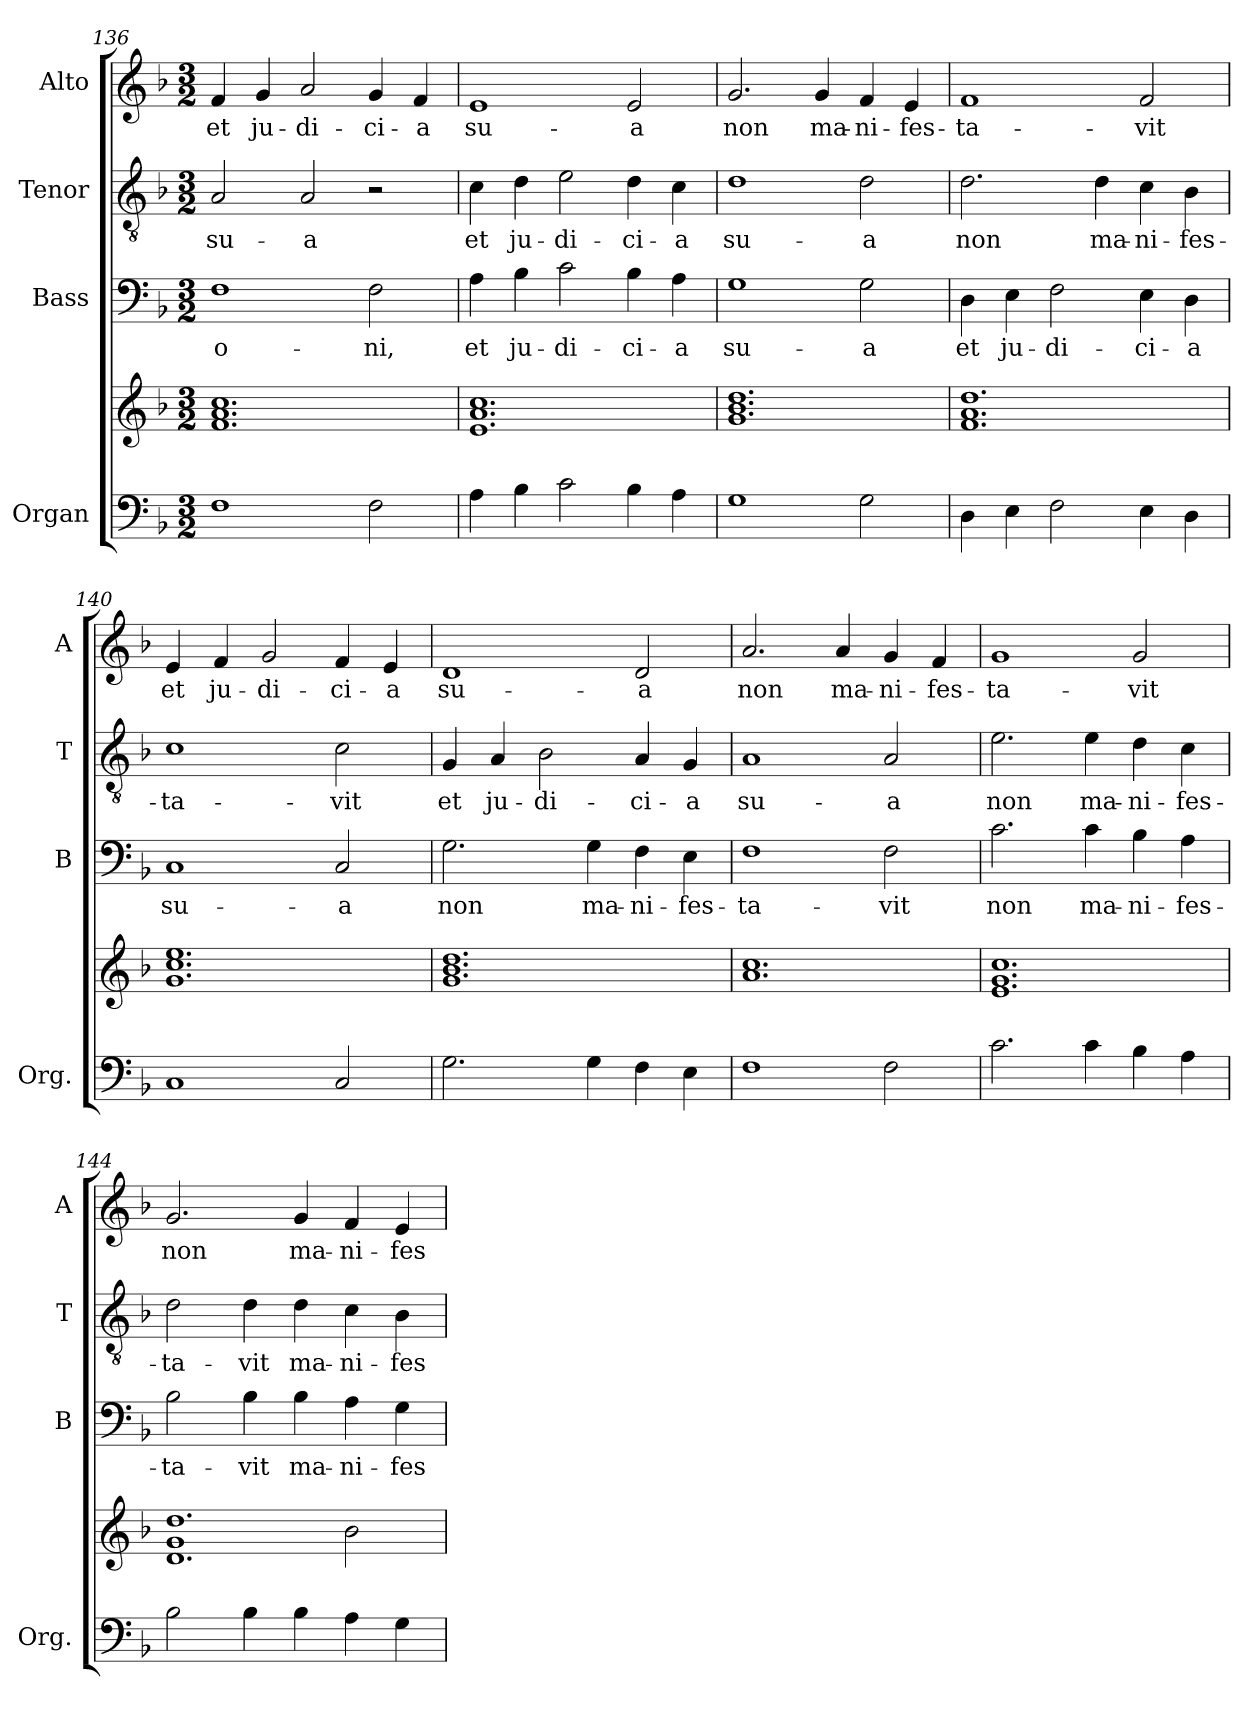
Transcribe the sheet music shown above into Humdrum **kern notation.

**kern	**kern	**kern	**text	**kern	**text	**kern	**text
*part4	*part4	*part3	*part3	*part2	*part2	*part1	*part1
*staff5	*staff4	*staff3	*staff3	*staff2	*staff2	*staff1	*staff1
*I"Organ	*	*I"Bass	*	*I"Tenor	*	*I"Alto	*
*I'Org.	*	*I'B	*	*I'T	*	*I'A	*
*clefF4	*clefG2	*clefF4	*	*clefGv2	*	*clefG2	*
*k[b-]	*k[b-]	*k[b-]	*	*k[b-]	*	*k[b-]	*
*F:	*F:	*F:	*	*F:	*	*F:	*
*M3/2	*M3/2	*M3/2	*	*M3/2	*	*M3/2	*
=136	=136	=136	=136	=136	=136	=136	=136
!	!	!	!LO:LY:b	!	!LO:LY:b	!	!LO:LY:b
1F	1.f! 1.a! 1.cc!	1F	-o-	2A/	su-	4f/	et
!	!	!	!	!	!	!	!LO:LY:b
.	.	.	.	.	.	4g/	ju-
!	!	!	!	!	!LO:LY:b	!	!LO:LY:b
.	.	.	.	2A/	-a	2a/	-di-
!	!	!	!LO:LY:b	!	!	!	!LO:LY:b
2F\	.	2F\	-ni,	2r	.	4g/	-ci-
!	!	!	!	!	!	!	!LO:LY:b
.	.	.	.	.	.	4f/	-a
=137	=137	=137	=137	=137	=137	=137	=137
!	!	!	!LO:LY:b	!	!LO:LY:b	!	!LO:LY:b
4A\	1.e! 1.a! 1.cc!	4A\	et	4c\	et	1e	su-
!	!	!	!LO:LY:b	!	!LO:LY:b	!	!
4B-\	.	4B-\	ju-	4d\	ju-	.	.
!	!	!	!LO:LY:b	!	!LO:LY:b	!	!
2c\	.	2c\	-di-	2e\	-di-	.	.
!	!	!	!LO:LY:b	!	!LO:LY:b	!	!LO:LY:b
4B-\	.	4B-\	-ci-	4d\	-ci-	2e/	-a
!	!	!	!LO:LY:b	!	!LO:LY:b	!	!
4A\	.	4A\	-a	4c\	-a	.	.
!!LO:LB:g=z
=138	=138	=138	=138	=138	=138	=138	=138
!	!	!	!LO:LY:b	!	!LO:LY:b	!	!LO:LY:b
1G	1.g! 1.b-! 1.dd!	1G	su-	1d	su-	2.g/	non
!	!	!	!	!	!	!	!LO:LY:b
.	.	.	.	.	.	4g/	ma-
!	!	!	!LO:LY:b	!	!LO:LY:b	!	!LO:LY:b
2G\	.	2G\	-a	2d\	-a	4f/	-ni-
!	!	!	!	!	!	!	!LO:LY:b
.	.	.	.	.	.	4e/	-fes-
=139	=139	=139	=139	=139	=139	=139	=139
!	!	!	!LO:LY:b	!	!LO:LY:b	!	!LO:LY:b
4D\	1.f! 1.a! 1.dd!	4D\	et	2.d\	non	1f	-ta-
!	!	!	!LO:LY:b	!	!	!	!
4E\	.	4E\	ju-	.	.	.	.
!	!	!	!LO:LY:b	!	!	!	!
2F\	.	2F\	-di-	.	.	.	.
!	!	!	!	!	!LO:LY:b	!	!
.	.	.	.	4d\	ma-	.	.
!	!	!	!LO:LY:b	!	!LO:LY:b	!	!LO:LY:b
4E\	.	4E\	-ci-	4c\	-ni-	2f/	-vit
!	!	!	!LO:LY:b	!	!LO:LY:b	!	!
4D\	.	4D\	-a	4B-\	-fes-	.	.
=140	=140	=140	=140	=140	=140	=140	=140
!	!	!	!LO:LY:b	!	!LO:LY:b	!	!LO:LY:b
1C	1.g! 1.cc! 1.ee!	1C	su-	1c	-ta-	4e/	et
!	!	!	!	!	!	!	!LO:LY:b
.	.	.	.	.	.	4f/	ju-
!	!	!	!	!	!	!	!LO:LY:b
.	.	.	.	.	.	2g/	-di-
!	!	!	!LO:LY:b	!	!LO:LY:b	!	!LO:LY:b
2C/	.	2C/	-a	2c\	-vit	4f/	-ci-
!	!	!	!	!	!	!	!LO:LY:b
.	.	.	.	.	.	4e/	-a
=141	=141	=141	=141	=141	=141	=141	=141
!	!	!	!LO:LY:b	!	!LO:LY:b	!	!LO:LY:b
2.G\	1.g! 1.b-! 1.dd!	2.G\	non	4G/	et	1d	su-
!	!	!	!	!	!LO:LY:b	!	!
.	.	.	.	4A/	ju-	.	.
!	!	!	!	!	!LO:LY:b	!	!
.	.	.	.	2B-\	-di-	.	.
!	!	!	!LO:LY:b	!	!	!	!
4G\	.	4G\	ma-	.	.	.	.
!	!	!	!LO:LY:b	!	!LO:LY:b	!	!LO:LY:b
4F\	.	4F\	-ni-	4A/	-ci-	2d/	-a
!	!	!	!LO:LY:b	!	!LO:LY:b	!	!
4E\	.	4E\	-fes-	4G/	-a	.	.
=142	=142	=142	=142	=142	=142	=142	=142
!	!	!	!LO:LY:b	!	!LO:LY:b	!	!LO:LY:b
1F	1.a! 1.cc!	1F	-ta-	1A	su-	2.a/	non
!	!	!	!	!	!	!	!LO:LY:b
.	.	.	.	.	.	4a/	ma-
!	!	!	!LO:LY:b	!	!LO:LY:b	!	!LO:LY:b
2F\	.	2F\	-vit	2A/	-a	4g/	-ni-
!	!	!	!	!	!	!	!LO:LY:b
.	.	.	.	.	.	4f/	-fes-
!!LO:PB:g=z
=143	=143	=143	=143	=143	=143	=143	=143
!	!	!	!LO:LY:b	!	!LO:LY:b	!	!LO:LY:b
2.c\	1.e! 1.g! 1.cc!	2.c\	non	2.e\	non	1g	-ta-
!	!	!	!LO:LY:b	!	!LO:LY:b	!	!
4c\	.	4c\	ma-	4e\	ma-	.	.
!	!	!	!LO:LY:b	!	!LO:LY:b	!	!LO:LY:b
4B-\	.	4B-\	-ni-	4d\	-ni-	2g/	-vit
!	!	!	!LO:LY:b	!	!LO:LY:b	!	!
4A\	.	4A\	-fes-	4c\	-fes-	.	.
=144	=144	=144	=144	=144	=144	=144	=144
*	*^	*	*	*	*	*	*
!	!	!	!	!LO:LY:b	!	!LO:LY:b	!	!LO:LY:b
2B-\	1.d! 1.dd!	1g!	2B-\	-ta-	2d\	-ta-	2.g/	non
!	!	!	!	!LO:LY:b	!	!LO:LY:b	!	!
4B-\	.	.	4B-\	-vit	4d\	-vit	.	.
!	!	!	!	!LO:LY:b	!	!LO:LY:b	!	!LO:LY:b
4B-\	.	.	4B-\	ma-	4d\	ma-	4g/	ma-
!	!	!	!	!LO:LY:b	!	!LO:LY:b	!	!LO:LY:b
4A\	.	2b-!\	4A\	-ni-	4c\	-ni-	4f/	-ni-
!	!	!	!	!LO:LY:b	!	!LO:LY:b	!	!LO:LY:b
4G\	.	.	4G\	-fes-	4B-\	-fes-	4e/	-fes-
*	*v	*v	*	*	*	*	*	*
=	=	=	=	=	=	=	=
*-	*-	*-	*-	*-	*-	*-	*-
